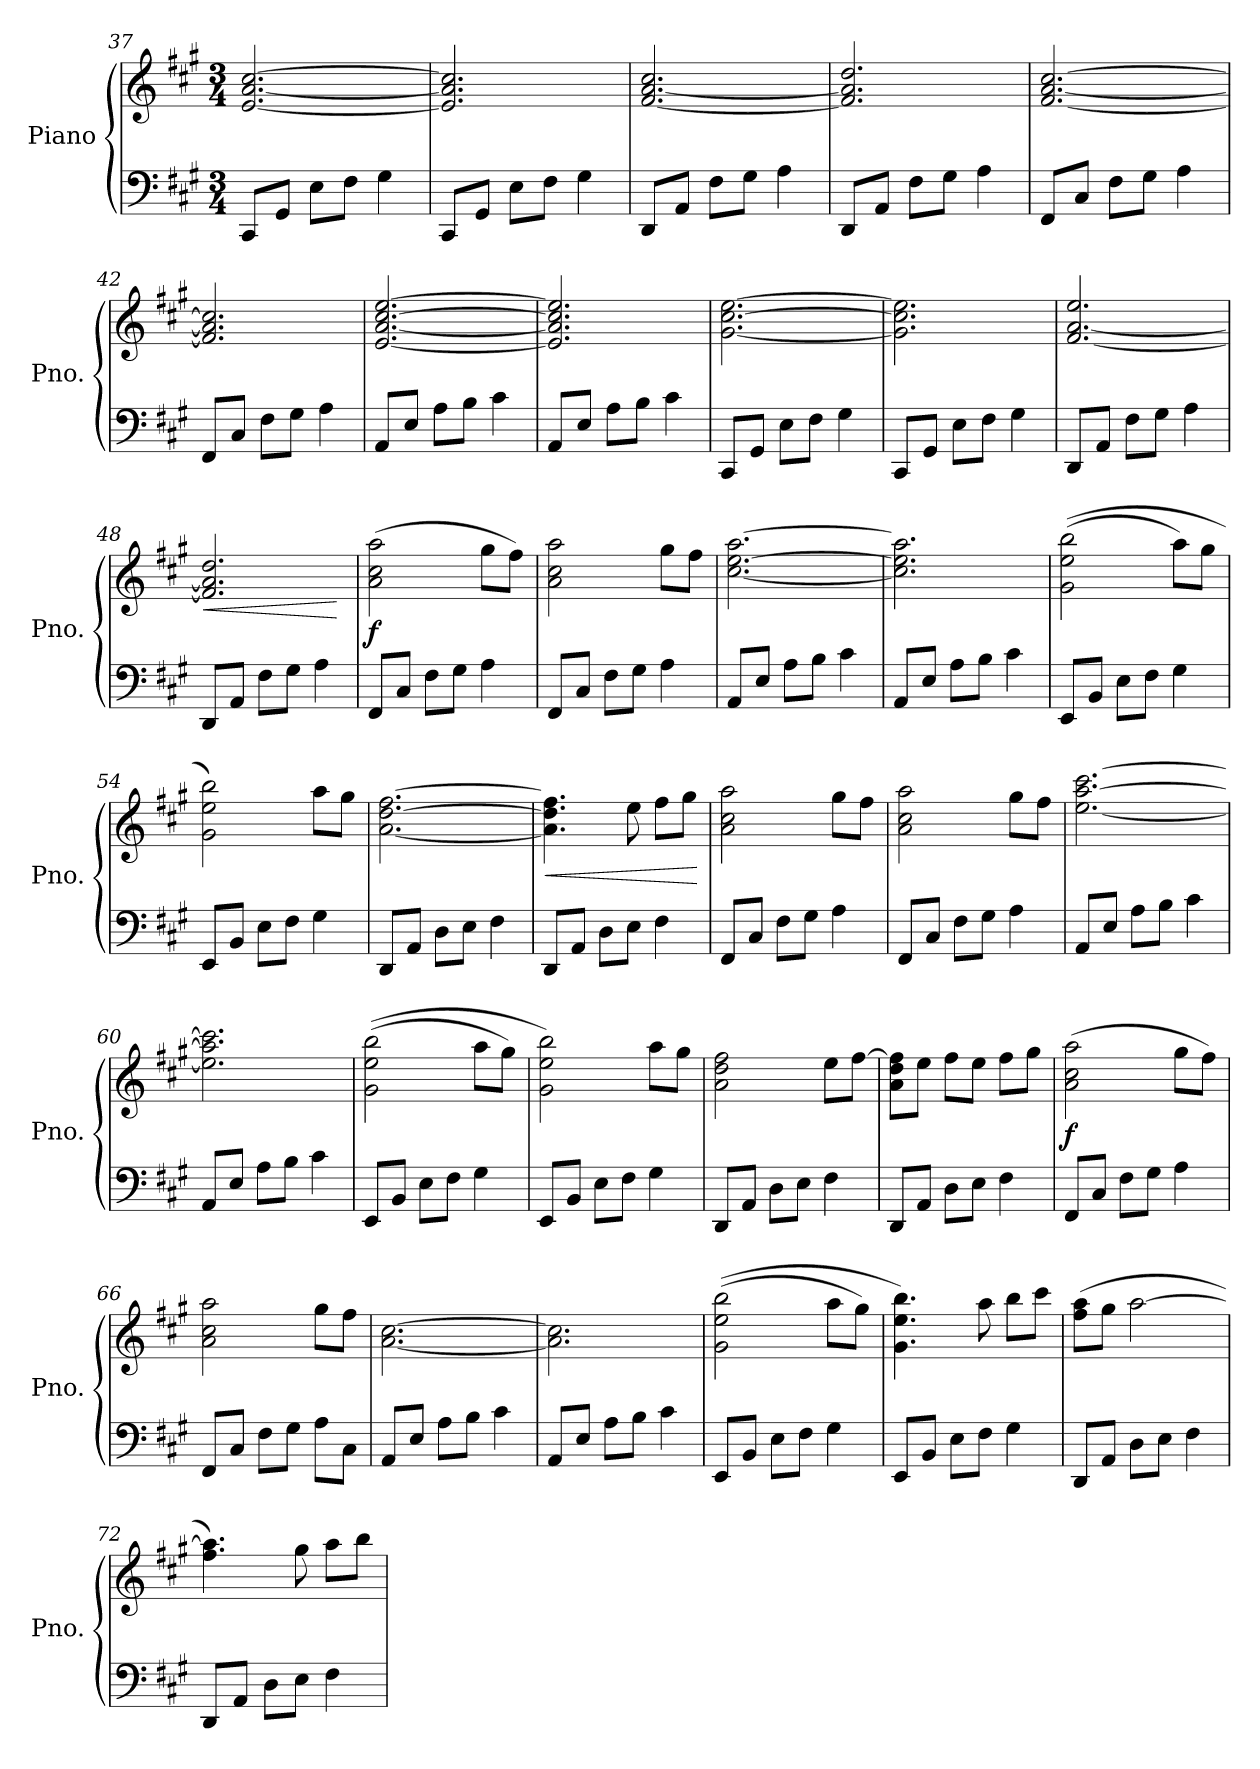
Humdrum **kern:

**kern	**kern	**dynam
*part1	*part1	*part1
*staff2	*staff1	*staff1/2
*I"Piano	*	*
*I'Pno.	*	*
*clefF4	*clefG2	*
*k[f#c#g#]	*k[f#c#g#]	*
*M3/4	*M3/4	*
=37	=37	=37
8CC#/L	[2.e/ [2.a/ [2.cc#/	.
8GG#/J	.	.
8E\L	.	.
8F#\J	.	.
4G#\	.	.
=38	=38	=38
8CC#/L	2.e/] 2.a/] 2.cc#/]	.
8GG#/J	.	.
8E\L	.	.
8F#\J	.	.
4G#\	.	.
=39	=39	=39
8DD/L	[2.f#/ [2.a/ 2.cc#/	.
8AA/J	.	.
8F#\L	.	.
8G#\J	.	.
4A\	.	.
=40	=40	=40
8DD/L	2.f#/] 2.a/] 2.dd/	.
8AA/J	.	.
8F#\L	.	.
8G#\J	.	.
4A\	.	.
=41	=41	=41
8FF#/L	[2.f#/ [2.a/ [2.cc#/	.
8C#/J	.	.
8F#\L	.	.
8G#\J	.	.
4A\	.	.
!!LO:LB:g=z
=42	=42	=42
8FF#/L	2.f#/] 2.a/] 2.cc#/]	.
8C#/J	.	.
8F#\L	.	.
8G#\J	.	.
4A\	.	.
=43	=43	=43
8AA/L	[2.e/ [2.a/ [2.cc#/ [2.ee/	.
8E/J	.	.
8A\L	.	.
8B\J	.	.
4c#\	.	.
=44	=44	=44
8AA/L	2.e/] 2.a/] 2.cc#/] 2.ee/]	.
8E/J	.	.
8A\L	.	.
8B\J	.	.
4c#\	.	.
=45	=45	=45
8CC#/L	[2.g#\ [2.cc#\ [2.ee\	.
8GG#/J	.	.
8E\L	.	.
8F#\J	.	.
4G#\	.	.
=46	=46	=46
8CC#/L	2.g#\] 2.cc#\] 2.ee\]	.
8GG#/J	.	.
8E\L	.	.
8F#\J	.	.
4G#\	.	.
=47	=47	=47
8DD/L	[2.f#/ [2.a/ 2.ee/	.
8AA/J	.	.
8F#\L	.	.
8G#\J	.	.
4A\	.	.
=48	=48	=48
!	!	!LO:HP:b
8DD/L	2.f#/] 2.a/] 2.dd/	<
8AA/J	.	.
8F#\L	.	.
8G#\J	.	.
4A\	.	.
.	.	[
=49	=49	=49
!	!	!LO:DY:b
8FF#/L	(>(>2a\ 2cc#\ 2aa\	f
8C#/J	.	.
8F#\L	.	.
8G#\J	.	.
4A\)	8gg#\L	.
.	8ff#\J)	.
!!LO:LB:g=z
=50	=50	=50
8FF#/L	2a\ 2cc#\ 2aa\	.
8C#/J	.	.
8F#\L	.	.
8G#\J	.	.
4A\	8gg#\L	.
.	8ff#\J	.
=51	=51	=51
8AA/L	[2.cc#\ [2.ee\ [2.aa\	.
8E/J	.	.
8A\L	.	.
8B\J	.	.
4c#\	.	.
=52	=52	=52
8AA/L	2.cc#\] 2.ee\] 2.aa\]	.
8E/J	.	.
8A\L	.	.
8B\J	.	.
4c#\	.	.
=53	=53	=53
8EE/L	(>(>2g#\ 2ee\ 2bb\	.
8BB/J	.	.
8E\L	.	.
8F#\J	.	.
4G#\	8aa\L)	.
.	8gg#\J	.
=54	=54	=54
8EE/L	2g#\ 2ee\ 2bb\)	.
8BB/J	.	.
8E\L	.	.
8F#\J	.	.
4G#\	8aa\L	.
.	8gg#\J	.
=55	=55	=55
8DD/L	[2.a\ [2.dd\ [2.ff#\	.
8AA/J	.	.
8D\L	.	.
8E\J	.	.
4F#\	.	.
=56	=56	=56
!	!	!LO:HP:b
8DD/L	4.a\] 4.dd\] 4.ff#\]	<
8AA/J	.	.
8D\L	.	.
8E\J	8ee\	.
4F#\	8ff#\L	.
.	8gg#\J	.
.	.	[
!!LO:LB:g=z
=57	=57	=57
8FF#/L	2a\ 2cc#\ 2aa\	.
8C#/J	.	.
8F#\L	.	.
8G#\J	.	.
4A\	8gg#\L	.
.	8ff#\J	.
=58	=58	=58
8FF#/L	2a\ 2cc#\ 2aa\	.
8C#/J	.	.
8F#\L	.	.
8G#\J	.	.
4A\	8gg#\L	.
.	8ff#\J	.
=59	=59	=59
8AA/L	[2.ee\ [2.aa\ [2.ccc#\	.
8E/J	.	.
8A\L	.	.
8B\J	.	.
4c#\	.	.
=60	=60	=60
8AA/L	2.ee\] 2.aa\] 2.ccc#\]	.
8E/J	.	.
8A\L	.	.
8B\J	.	.
4c#\	.	.
=61	=61	=61
8EE/L	(>(>2g#\ 2ee\ 2bb\	.
8BB/J	.	.
8E\L	.	.
8F#\J	.	.
4G#\	8aa\L	.
.	8gg#\J)	.
=62	=62	=62
8EE/L	2g#\ 2ee\ 2bb\)	.
8BB/J	.	.
8E\L	.	.
8F#\J	.	.
4G#\	8aa\L	.
.	8gg#\J	.
=63	=63	=63
8DD/L	2a\ 2dd\ 2ff#\	.
8AA/J	.	.
8D\L	.	.
8E\J	.	.
4F#\	8ee\L	.
.	[8ff#\J	.
!!LO:LB:g=z
=64	=64	=64
8DD/L	8a\ 8dd\ 8ff#\]L	.
8AA/J	8ee\J	.
8D\L	8ff#\L	.
8E\J	8ee\J	.
4F#\	8ff#\L	.
.	8gg#\J	.
=65	=65	=65
!	!	!LO:DY:b
8FF#/L	(>2a\ 2cc#\ 2aa\	f
8C#/J	.	.
8F#\L	.	.
8G#\J	.	.
4A\	8gg#\L	.
.	8ff#\J)	.
=66	=66	=66
8FF#/L	2a\ 2cc#\ 2aa\	.
8C#/J	.	.
8F#\L	.	.
8G#\J	.	.
8A\L	8gg#\L	.
8C#\J	8ff#\J	.
=67	=67	=67
8AA/L	[2.a\ [2.cc#\	.
8E/J	.	.
8A\L	.	.
8B\J	.	.
4c#\	.	.
=68	=68	=68
8AA/L	2.a\] 2.cc#\]	.
8E/J	.	.
8A\L	.	.
8B\J	.	.
4c#\	.	.
=69	=69	=69
8EE/L	(>(>2g#\ 2ee\ 2bb\	.
8BB/J	.	.
8E\L	.	.
8F#\J	.	.
4G#\	8aa\L	.
.	8gg#\J)	.
=70	=70	=70
8EE/L	4.g#\ 4.ee\ 4.bb\)	.
8BB/J	.	.
8E\L	.	.
8F#\J	8aa\	.
4G#\	8bb\L	.
.	8ccc#\J	.
!!LO:LB:g=z
=71	=71	=71
8DD/L	(>8ff#\ 8aa\L	.
8AA/J	8gg#\J	.
8D\L	[2aa\	.
8E\J	.	.
4F#\	.	.
=72	=72	=72
8DD/L	4.ff#\ 4.aa\])	.
8AA/J	.	.
8D\L	.	.
8E\J	8gg#\	.
4F#\	8aa\L	.
.	8bb\J	.
=	=	=
*-	*-	*-
